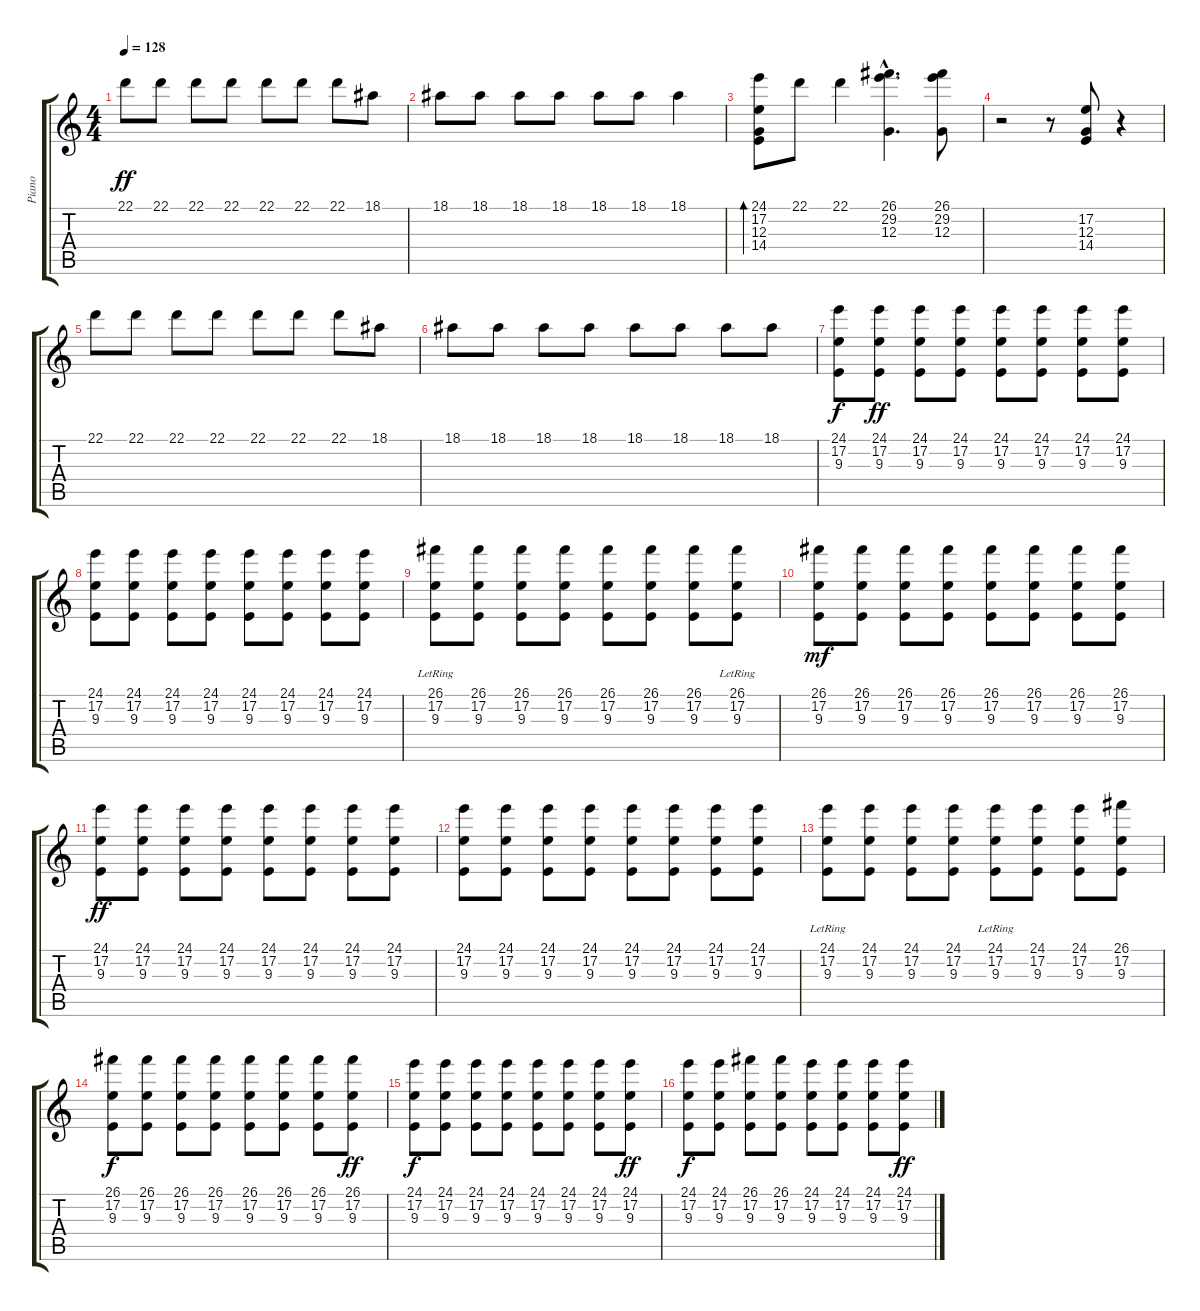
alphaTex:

\track ("Piano" "Piano") {instrument acousticgrandpiano}
\staff {score tabs}
\tuning (E4 B3 G3 D3 A2 E2) {hide}
\ts (4 4)
\tempo 128
\clef g2
\ks c
22.1.8{dy ff} 22.1.8 22.1.8 22.1.8 22.1.8 22.1.8 22.1.8 18.1.8 |
18.1.8 18.1.8 18.1.8 18.1.8 18.1.8 18.1.8 18.1.4 |
(24.1 17.2 12.3 14.4).8{bd 30} 22.1.8 22.1.4 (26.1{hac} 29.2{hac} 12.3{hac}).4{d} (26.1 29.2 12.3).8 |
r.2 r.8 (17.2 12.3 14.4).8 r.4 |
22.1.8 22.1.8 22.1.8 22.1.8 22.1.8 22.1.8 22.1.8 18.1.8 |
18.1.8 18.1.8 18.1.8 18.1.8 18.1.8 18.1.8 18.1.8 18.1.8 |
(24.1 17.2 9.3).8{dy f} (24.1 17.2 9.3).8{dy ff} (24.1 17.2 9.3).8 (24.1 17.2 9.3).8 (24.1 17.2 9.3).8 (24.1 17.2 9.3).8 (24.1 17.2 9.3).8 (24.1 17.2 9.3).8 |
(24.1 17.2 9.3).8 (24.1 17.2 9.3).8 (24.1 17.2 9.3).8 (24.1 17.2 9.3).8 (24.1 17.2 9.3).8 (24.1 17.2 9.3).8 (24.1 17.2 9.3).8 (24.1 17.2 9.3).8 |
(26.1 17.2{lr} 9.3).8 (26.1 17.2 9.3).8 (26.1 17.2 9.3).8 (26.1 17.2 9.3).8 (26.1 17.2 9.3).8 (26.1 17.2 9.3).8 (26.1 17.2 9.3).8 (26.1 17.2{lr} 9.3).8 |
(26.1 17.2 9.3).8{dy mf} (26.1 17.2 9.3).8 (26.1 17.2 9.3).8 (26.1 17.2 9.3).8 (26.1 17.2 9.3).8 (26.1 17.2 9.3).8 (26.1 17.2 9.3).8 (26.1 17.2 9.3).8 |
(24.1 17.2 9.3).8{dy ff} (24.1 17.2 9.3).8 (24.1 17.2 9.3).8 (24.1 17.2 9.3).8 (24.1 17.2 9.3).8 (24.1 17.2 9.3).8 (24.1 17.2 9.3).8 (24.1 17.2 9.3).8 |
(24.1 17.2 9.3).8 (24.1 17.2 9.3).8 (24.1 17.2 9.3).8 (24.1 17.2 9.3).8 (24.1 17.2 9.3).8 (24.1 17.2 9.3).8 (24.1 17.2 9.3).8 (24.1 17.2 9.3).8 |
(24.1 17.2{lr} 9.3).8 (24.1 17.2 9.3).8 (24.1 17.2 9.3).8 (24.1 17.2 9.3).8 (24.1 17.2{lr} 9.3).8 (24.1 17.2 9.3).8 (24.1 17.2 9.3).8 (26.1 17.2 9.3).8 |
(26.1 17.2 9.3).8{dy f} (26.1 17.2 9.3).8 (26.1 17.2 9.3).8 (26.1 17.2 9.3).8 (26.1 17.2 9.3).8 (26.1 17.2 9.3).8 (26.1 17.2 9.3).8 (26.1 17.2 9.3).8{dy ff} |
(24.1 17.2 9.3).8{dy f} (24.1 17.2 9.3).8 (24.1 17.2 9.3).8 (24.1 17.2 9.3).8 (24.1 17.2 9.3).8 (24.1 17.2 9.3).8 (24.1 17.2 9.3).8 (24.1 17.2 9.3).8{dy ff} |
(24.1 17.2 9.3).8{dy f} (24.1 17.2 9.3).8 (26.1 17.2 9.3).8 (26.1 17.2 9.3).8 (24.1 17.2 9.3).8 (24.1 17.2 9.3).8 (24.1 17.2 9.3).8 (24.1 17.2 9.3).8{dy ff}
